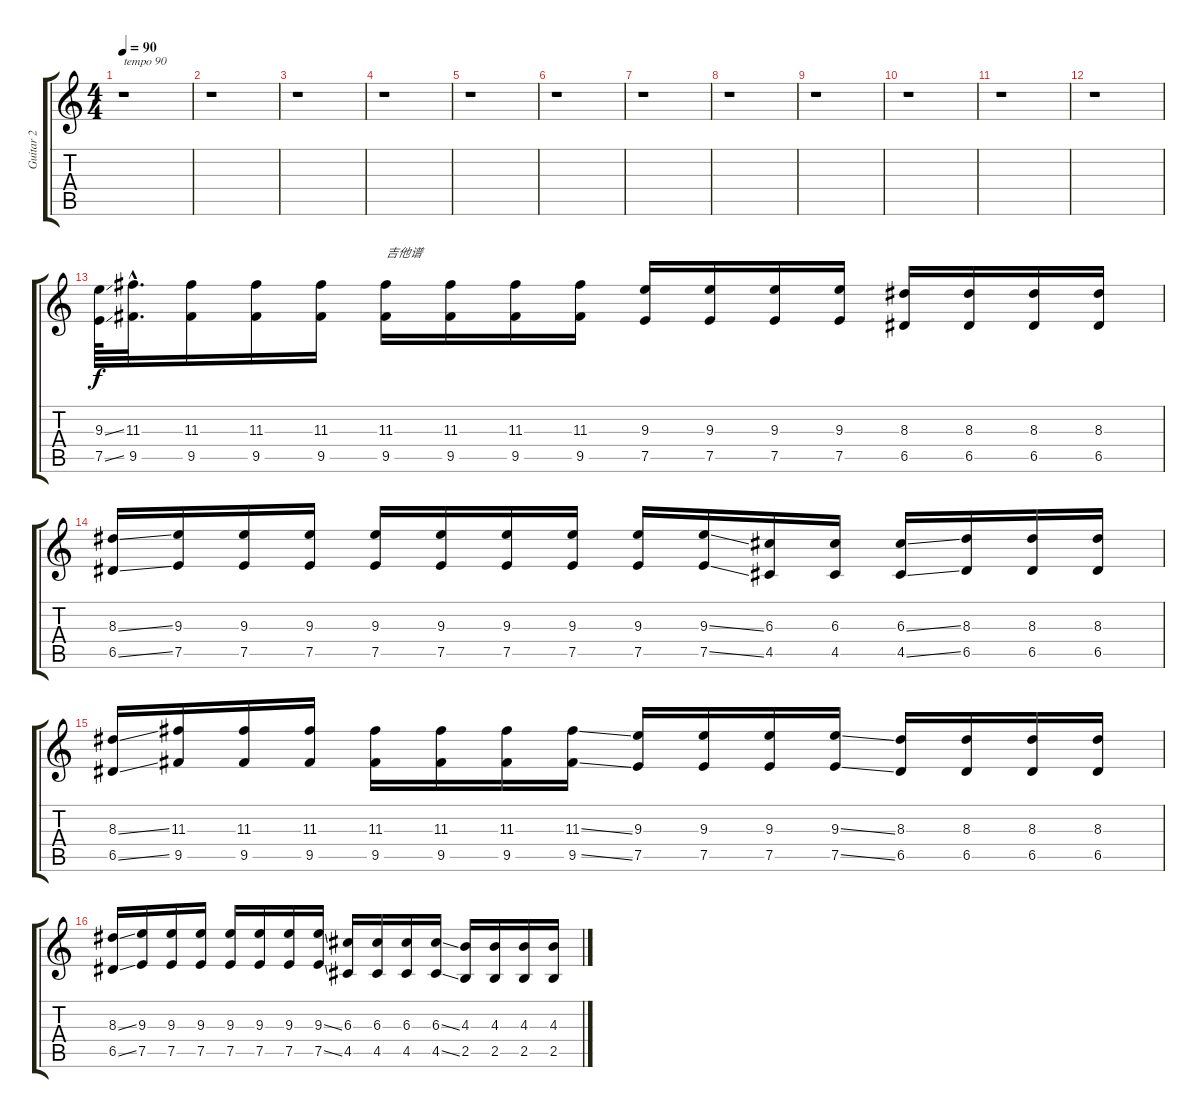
\track ("Guitar 2" "Guitar 2") {instrument overdrivenguitar}
\staff {score tabs}
\tuning (E4 B3 G3 D3 A2 E2) {hide}
\ts (4 4)
\tempo 90
\clef g2
\ks c
r.1{txt "tempo 90" dy f instrument overdrivenguitar} |
r.1 |
r.1 |
r.1 |
r.1 |
r.1 |
r.1 |
r.1 |
r.1 |
r.1 |
r.1 |
r.1 |
(9.3{ss} 7.5{ss}).64 (11.3{hac} 9.5{hac}).32{d} (11.3 9.5).16 (11.3 9.5).16 (11.3 9.5).16 (11.3 9.5).16{txt "吉他谱"} (11.3 9.5).16 (11.3 9.5).16 (11.3 9.5).16 (9.3 7.5).16 (9.3 7.5).16 (9.3 7.5).16 (9.3 7.5).16 (8.3 6.5).16 (8.3 6.5).16 (8.3 6.5).16 (8.3 6.5).16 |
(8.3{ss} 6.5{ss}).16 (9.3 7.5).16 (9.3 7.5).16 (9.3 7.5).16 (9.3 7.5).16 (9.3 7.5).16 (9.3 7.5).16 (9.3 7.5).16 (9.3 7.5).16 (9.3{ss} 7.5{ss}).16 (6.3 4.5).16 (6.3 4.5).16 (6.3{ss} 4.5{ss}).16 (8.3 6.5).16 (8.3 6.5).16 (8.3 6.5).16 |
(8.3{ss} 6.5{ss}).16 (11.3 9.5).16 (11.3 9.5).16 (11.3 9.5).16 (11.3 9.5).16 (11.3 9.5).16 (11.3 9.5).16 (11.3{ss} 9.5{ss}).16 (9.3 7.5).16 (9.3 7.5).16 (9.3 7.5).16 (9.3{ss} 7.5{ss}).16 (8.3 6.5).16 (8.3 6.5).16 (8.3 6.5).16 (8.3 6.5).16 |
(8.3{ss} 6.5{ss}).16 (9.3 7.5).16 (9.3 7.5).16 (9.3 7.5).16 (9.3 7.5).16 (9.3 7.5).16 (9.3 7.5).16 (9.3{ss} 7.5{ss}).16 (6.3 4.5).16 (6.3 4.5).16 (6.3 4.5).16 (6.3{ss} 4.5{ss}).16 (4.3 2.5).16 (4.3 2.5).16 (4.3 2.5).16 (4.3 2.5).16
